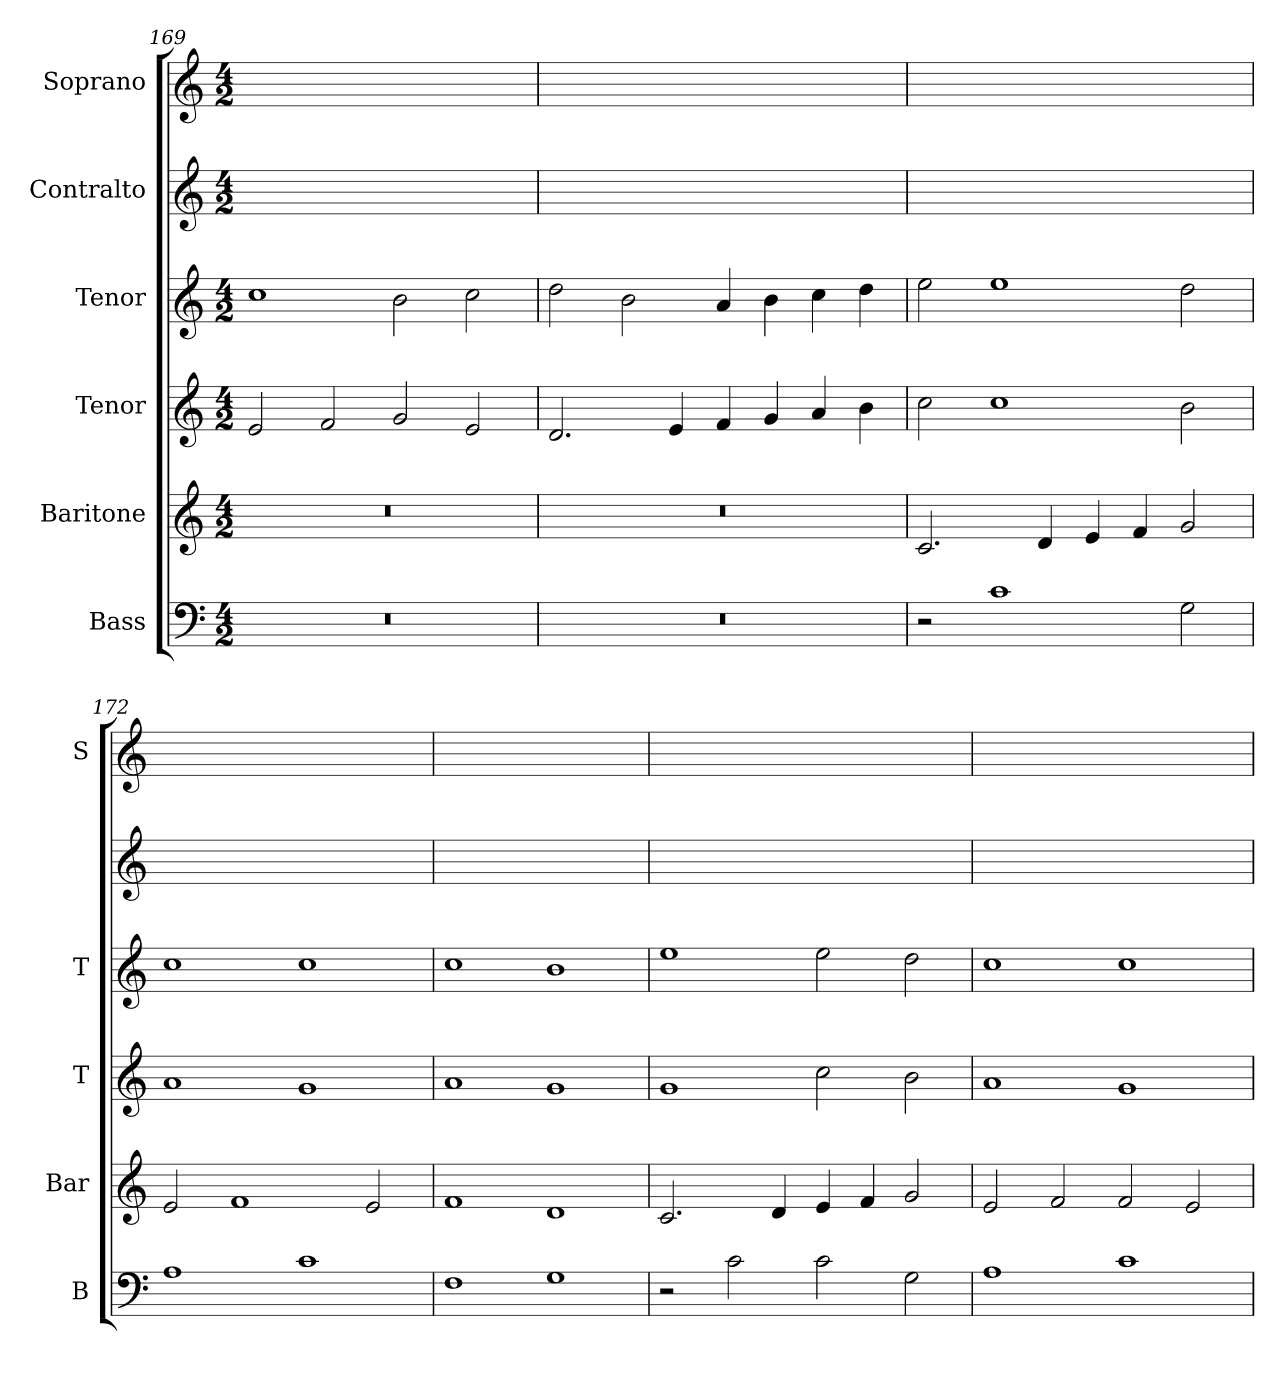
**kern	**kern	**kern	**kern	**kern	**kern
*part6	*part5	*part4	*part3	*part2	*part1
*staff6	*staff5	*staff4	*staff3	*staff2	*staff1
*I"Bass	*I"Baritone	*I"Tenor	*I"Tenor	*I"Contralto	*I"Soprano
*I'B	*I'Bar	*I'T	*I'T	*	*I'S
*clefF4	*clefG2	*clefG2	*clefG2	*clefG2	*clefG2
*k[]	*k[]	*k[]	*k[]	*k[]	*k[]
*G:mix	*G:mix	*G:mix	*G:mix	*G:mix	*G:mix
*M4/2	*M4/2	*M4/2	*M4/2	*M4/2	*M4/2
=169	=169	=169	=169	=169	=169
0r	0r	2e	1cc	0ryy	0ryy
.	.	2f	.	.	.
.	.	2g	2b	.	.
.	.	2e	2cc	.	.
=170	=170	=170	=170	=170	=170
0r	0r	2.d	2dd	0ryy	0ryy
.	.	.	2b	.	.
.	.	4e	.	.	.
.	.	4f	4a	.	.
.	.	4g	4b	.	.
.	.	4a	4cc	.	.
.	.	4b	4dd	.	.
=171	=171	=171	=171	=171	=171
2r	2.c	2cc	2ee	0ryy	0ryy
1c	.	1cc	1ee	.	.
.	4d	.	.	.	.
.	4e	.	.	.	.
.	4f	.	.	.	.
2G	2g	2b	2dd	.	.
=172	=172	=172	=172	=172	=172
1A	2e	1a	1cc	0ryy	0ryy
.	1f	.	.	.	.
1c	.	1g	1cc	.	.
.	2e	.	.	.	.
=173	=173	=173	=173	=173	=173
1F	1f	1a	1cc	0ryy	0ryy
1G	1d	1g	1b	.	.
=174	=174	=174	=174	=174	=174
2r	2.c	1g	1ee	0ryy	0ryy
2c	.	.	.	.	.
.	4d	.	.	.	.
2c	4e	2cc	2ee	.	.
.	4f	.	.	.	.
2G	2g	2b	2dd	.	.
=175	=175	=175	=175	=175	=175
1A	2e	1a	1cc	0ryy	0ryy
.	2f	.	.	.	.
1c	2f	1g	1cc	.	.
.	2e	.	.	.	.
=	=	=	=	=	=
*-	*-	*-	*-	*-	*-
